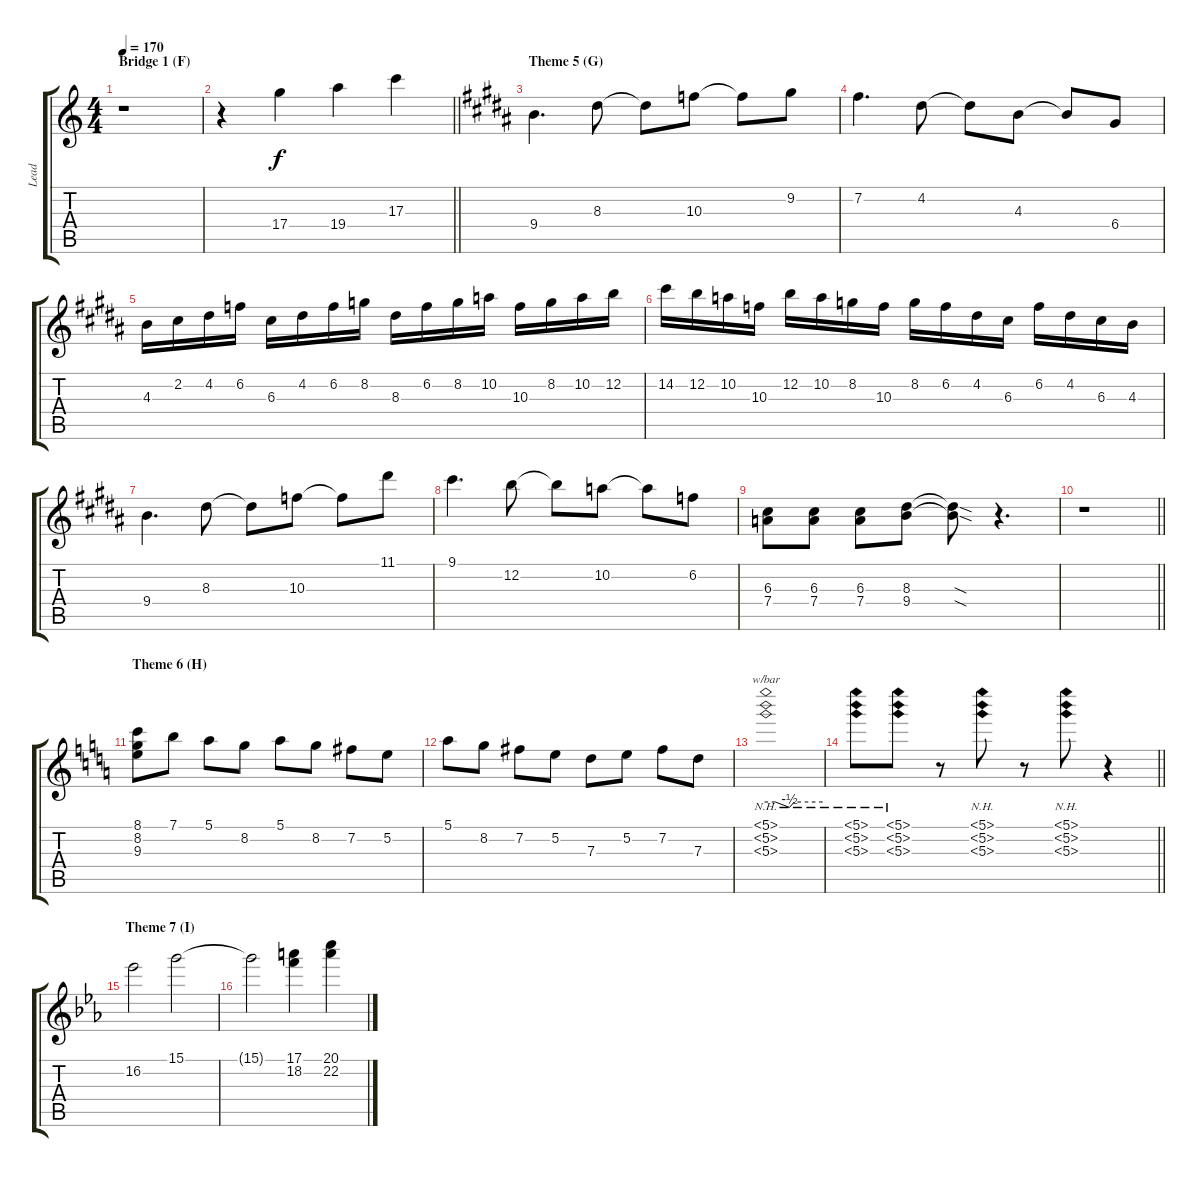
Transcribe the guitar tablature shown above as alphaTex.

\track ("Lead" "Lead") {instrument distortionguitar}
\staff {score tabs}
\tuning (E4 B3 G3 D3 A2 E2) {hide}
\ts (4 4)
\section ("" "Bridge 1 (F)")
\tempo 170
\clef g2
\ks c
r.1{dy f} |
\barLineRight lightlight
r.4 17.4.4 19.4.4 17.3.4 |
\section ("" "Theme 5 (G)")
\ks b
9.4.4{d} 8.3.8 8.3{t}.8 10.3.8 10.3{t}.8 9.2.8 |
7.2.4{d} 4.2.8 4.2{t}.8 4.3.8 4.3{t}.8 6.4.8 |
4.3.16 2.2.16 4.2.16 6.2.16 6.3.16 4.2.16 6.2.16 8.2.16 8.3.16 6.2.16 8.2.16 10.2.16 10.3.16 8.2.16 10.2.16 12.2.16 |
14.2.16 12.2.16 10.2.16 10.3.16 12.2.16 10.2.16 8.2.16 10.3.16 8.2.16 6.2.16 4.2.16 6.3.16 6.2.16 4.2.16 6.3.16 4.3.16 |
9.4.4{d} 8.3.8 8.3{t}.8 10.3.8 10.3{t}.8 11.1.8 |
9.1.4{d} 12.2.8 12.2{t}.8 10.2.8 10.2{t}.8 6.2.8 |
(6.3 7.4).8 (6.3 7.4).8 (6.3 7.4).8 (8.3 9.4).8 (8.3{sod t} 9.4{sod t}).8 r.4{d} |
\barLineRight lightlight
r.1 |
\section ("" "Theme 6 (H)")
\ks c
(8.1 8.2 9.3).8 7.1.8 5.1.8 8.2.8 5.1.8 8.2.8 7.2.8 5.2.8 |
5.1.8 8.2.8 7.2.8 5.2.8 7.3.8 5.2.8 7.2.8 7.3.8 |
(5.1{nh} 5.2{nh} 5.3{nh}).1{tbe (custom default 0 0 10 0 25 -2 30 0 60 0)} |
\barLineRight lightlight
(5.1{nh} 5.2{nh} 5.3{nh}).8 (5.1{nh} 5.2{nh} 5.3{nh}).8 r.8 (5.1{nh} 5.2{nh} 5.3{nh}).8 r.8 (5.1{nh} 5.2{nh} 5.3{nh}).8 r.4 |
\section ("" "Theme 7 (I)")
\ks eb
16.2.2 15.1.2 |
15.1{t}.2 (17.1 18.2).4 (20.1 22.2).4
